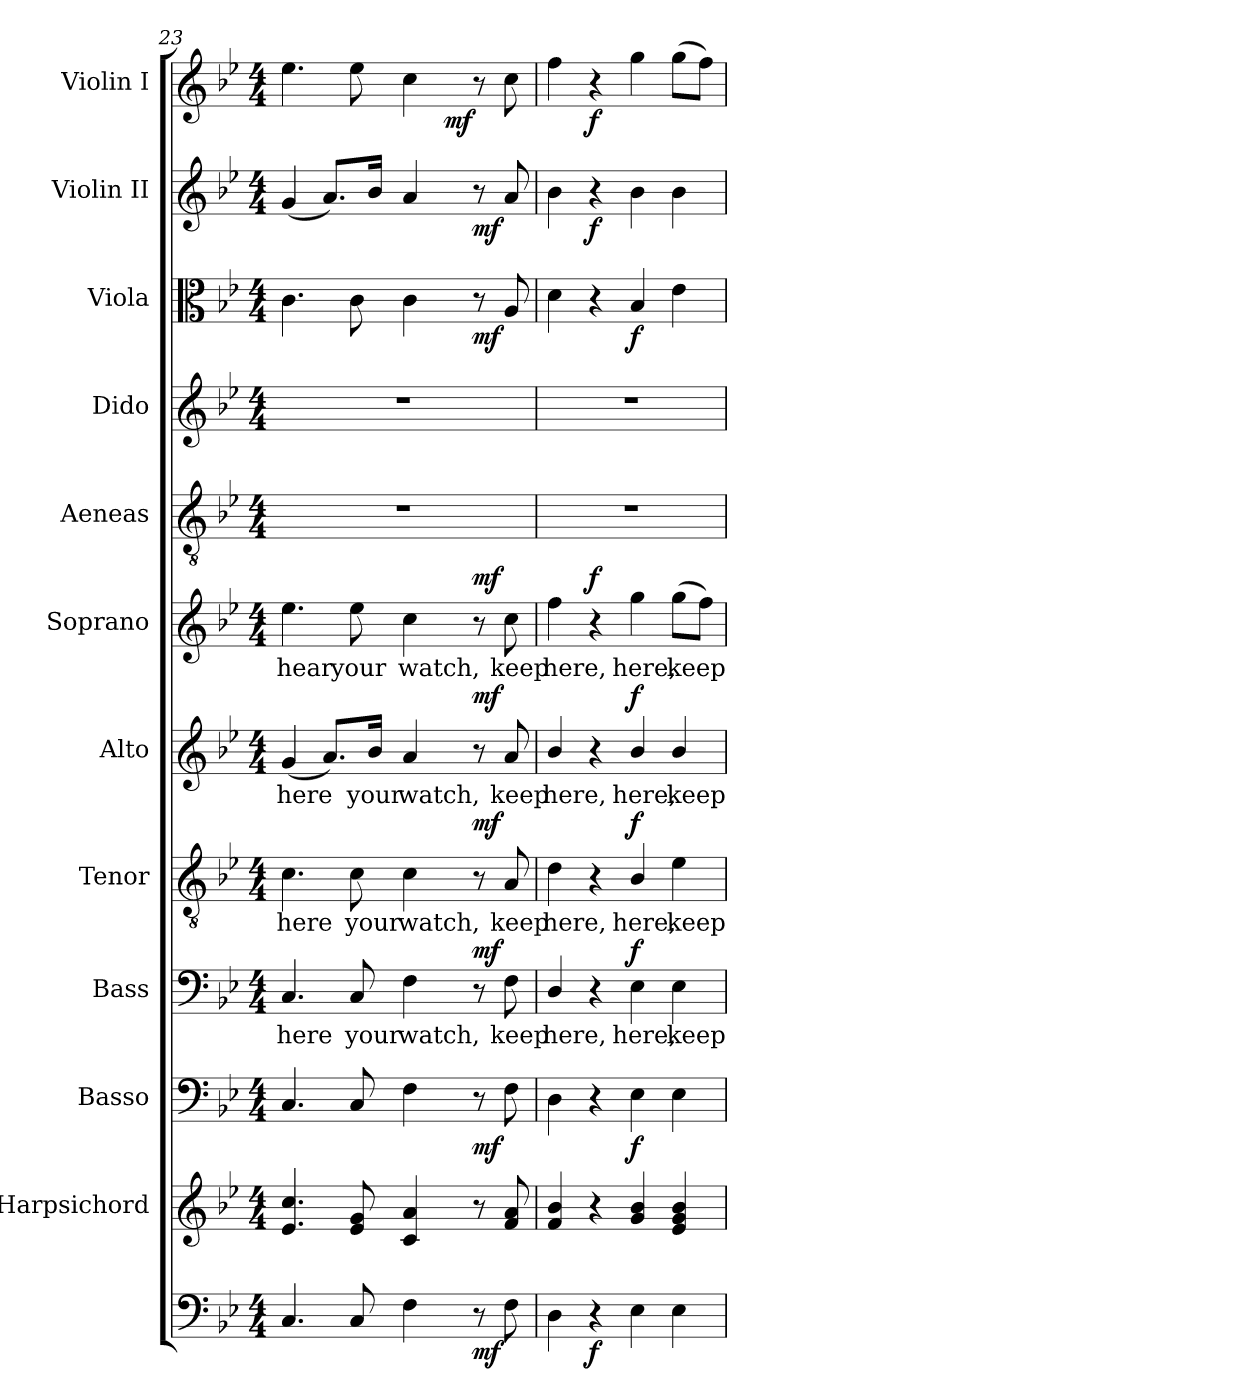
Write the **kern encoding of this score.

**kern	**dynam	**kern	**kern	**dynam	**kern	**text	**dynam	**kern	**text	**dynam	**kern	**text	**dynam	**kern	**text	**dynam	**kern	**kern	**kern	**dynam	**kern	**dynam	**kern	**dynam
*part12	*part12	*part11	*part10	*part10	*part9	*part9	*part9	*part8	*part8	*part8	*part7	*part7	*part7	*part6	*part6	*part6	*part5	*part4	*part3	*part3	*part2	*part2	*part1	*part1
*staff12	*staff12	*staff11	*staff10	*staff10	*staff9	*staff9	*staff9	*staff8	*staff8	*staff8	*staff7	*staff7	*staff7	*staff6	*staff6	*staff6	*staff5	*staff4	*staff3	*staff3	*staff2	*staff2	*staff1	*staff1
*	*	*I"Harpsichord	*I"Basso	*	*I"Bass	*	*	*I"Tenor	*	*	*I"Alto	*	*	*I"Soprano	*	*	*I"Aeneas	*I"Dido	*I"Viola	*	*I"Violin II	*	*I"Violin I	*
*	*	*I'Hpsc.	*I'Basso	*	*I'B.	*	*	*I'T.	*	*	*I'A.	*	*	*I'S.	*	*	*	*	*I'Viola	*	*I'Vln. II	*	*I'Vln. I	*
*clefF4	*	*clefG2	*clefF4	*	*clefF4	*	*	*clefGv2	*	*	*clefG2	*	*	*clefG2	*	*	*clefGv2	*clefG2	*clefC3	*	*clefG2	*	*clefG2	*
*	*	*	*	*	*	*	*	*ITrd7c12	*	*	*	*	*	*	*	*	*ITrd7c12	*	*	*	*	*	*	*
*k[b-e-]	*	*k[b-e-]	*k[b-e-]	*	*k[b-e-]	*	*	*k[b-e-]	*	*	*k[b-e-]	*	*	*k[b-e-]	*	*	*k[b-e-]	*k[b-e-]	*k[b-e-]	*	*k[b-e-]	*	*k[b-e-]	*
*g:	*	*g:	*g:	*	*g:	*	*	*g:	*	*	*g:	*	*	*g:	*	*	*g:	*g:	*g:	*	*g:	*	*g:	*
*M4/4	*	*M4/4	*M4/4	*	*M4/4	*	*	*M4/4	*	*	*M4/4	*	*	*M4/4	*	*	*M4/4	*M4/4	*M4/4	*	*M4/4	*	*M4/4	*
=23	=23	=23	=23	=23	=23	=23	=23	=23	=23	=23	=23	=23	=23	=23	=23	=23	=23	=23	=23	=23	=23	=23	=23	=23
!	!	!	!	!	!	!LO:LY:b:color=#000000	!	!	!	!	!	!	!	!	!	!	!	!	!	!	!	!	!	!
!	!	!	!	!	!	!	!	!	!LO:LY:b:color=#000000	!	!	!	!	!	!	!	!	!	!	!	!	!	!	!
!	!	!	!	!	!	!	!	!	!	!	!	!LO:LY:b:color=#000000	!	!	!	!	!	!	!	!	!	!	!	!
!	!	!	!	!	!	!	!	!	!	!	!	!	!	!	!LO:LY:b:color=#000000	!	!	!	!	!	!	!	!	!
*	*	*	*	*	*	*	*	*	*	*	*	*	*	*	*	*	*	*	*	*	*	*	*^	*
4.Ci/	.	4.e-i/ 4.cci	4.Ci/	.	4.Ci/	here	.	4.Ci\	here	.	(4gi/	here	.	4.ee-i\	hear	.	1r	1r	4.ci\	.	(4gi/	.	4.ee-i\	2ryy	.
.	.	.	.	.	.	.	.	.	.	.	8.ai/L)	.	.	.	.	.	.	.	.	.	8.ai/L)	.	.	.	.
!	!	!	!	!	!	!LO:LY:b:color=#000000	!	!	!	!	!	!	!	!	!	!	!	!	!	!	!	!	!	!	!
!	!	!	!	!	!	!	!	!	!LO:LY:b:color=#000000	!	!	!	!	!	!	!	!	!	!	!	!	!	!	!	!
!	!	!	!	!	!	!	!	!	!	!	!	!	!	!	!LO:LY:b:color=#000000	!	!	!	!	!	!	!	!	!	!
8Ci/	.	8e-i/ 8gi	8Ci/	.	8Ci/	your	.	8Ci\	your	.	.	.	.	8ee-i\	your	.	.	.	8ci\	.	.	.	8ee-i\	.	.
!	!	!	!	!	!	!	!	!	!	!	!	!LO:LY:b:color=#000000	!	!	!	!	!	!	!	!	!	!	!	!	!
.	.	.	.	.	.	.	.	.	.	.	16b-i/Jk	your	.	.	.	.	.	.	.	.	16b-i/Jk	.	.	.	.
!	!	!	!	!	!	!LO:LY:b:color=#000000	!	!	!	!	!	!	!	!	!	!	!	!	!	!	!	!	!	!	!
!	!	!	!	!	!	!	!	!	!LO:LY:b:color=#000000	!	!	!	!	!	!	!	!	!	!	!	!	!	!	!	!
!	!	!	!	!	!	!	!	!	!	!	!	!LO:LY:b:color=#000000	!	!	!	!	!	!	!	!	!	!	!	!	!
!	!	!	!	!	!	!	!	!	!	!	!	!	!	!	!LO:LY:b:color=#000000	!	!	!	!	!	!	!	!	!	!
4Fi\	.	4ci/ 4ai	4Fi\	.	4Fi\	watch,	.	4Ci\	watch,	.	4ai/	watch,	.	4cci\	watch,	.	.	.	4ci\	.	4ai/	.	4cci\	16ryy	.
.	.	.	.	.	.	.	.	.	.	.	.	.	.	.	.	.	.	.	.	.	.	.	.	32ryy	.
.	.	.	.	.	.	.	.	.	.	.	.	.	.	.	.	.	.	.	.	.	.	.	.	64ryy	.
.	.	.	.	.	.	.	.	.	.	.	.	.	.	.	.	.	.	.	.	.	.	.	.	256..ryy	.
.	.	.	.	.	.	.	.	.	.	.	.	.	.	.	.	.	.	.	.	.	.	.	.	4ryy	mf
8r	mf	8r	8r	mf	8r	.	mf	8r	.	mf	8r	.	mf	8r	.	mf	.	.	8r	mf	8r	mf	8r	.	.
.	.	.	.	.	.	.	.	.	.	.	.	.	.	.	.	.	.	.	.	.	.	.	.	8ryy	.
!	!	!	!	!	!	!LO:LY:b:color=#000000	!	!	!	!	!	!	!	!	!	!	!	!	!	!	!	!	!	!	!
!	!	!	!	!	!	!	!	!	!LO:LY:b:color=#000000	!	!	!	!	!	!	!	!	!	!	!	!	!	!	!	!
!	!	!	!	!	!	!	!	!	!	!	!	!LO:LY:b:color=#000000	!	!	!	!	!	!	!	!	!	!	!	!	!
!	!	!	!	!	!	!	!	!	!	!	!	!	!	!	!LO:LY:b:color=#000000	!	!	!	!	!	!	!	!	!	!
8Fi\	.	8fi/ 8ai	8Fi\	.	8Fi\	keep	.	8AAi/	keep	.	8ai/	keep	.	8cci\	keep	.	.	.	8Ai/	.	8ai/	.	8cci\	.	.
.	.	.	.	.	.	.	.	.	.	.	.	.	.	.	.	.	.	.	.	.	.	.	.	128ryy	.
.	.	.	.	.	.	.	.	.	.	.	.	.	.	.	.	.	.	.	.	.	.	.	.	1024ryy	.
*	*	*	*	*	*	*	*	*	*	*	*	*	*	*	*	*	*	*	*	*	*	*	*v	*v	*
=24	=24	=24	=24	=24	=24	=24	=24	=24	=24	=24	=24	=24	=24	=24	=24	=24	=24	=24	=24	=24	=24	=24	=24	=24
*	*	*	*	*	*	*	*	*	*	*	*	*	*	*	*	*	*	*	*	*	*	*	*^	*
!	!	!	!	!	!	!LO:LY:b:color=#000000	!	!	!	!	!	!	!	!	!	!	!	!	!	!	!	!	!	!	!
*	*	*	*	*	*	*	*	*	*	*	*	*	*	*	*	*	*	*	*	*	*	*	*v	*v	*
*	*	*	*	*	*	*	*	*	*	*	*	*	*	*	*	*	*	*	*	*	*	*	*^	*
!	!	!	!	!	!	!	!	!	!LO:LY:b:color=#000000	!	!	!	!	!	!	!	!	!	!	!	!	!	!	!	!
*	*	*	*	*	*	*	*	*	*	*	*	*	*	*	*	*	*	*	*	*	*	*	*v	*v	*
*	*	*	*	*	*	*	*	*	*	*	*	*	*	*	*	*	*	*	*	*	*	*	*^	*
!	!	!	!	!	!	!	!	!	!	!	!	!LO:LY:b:color=#000000	!	!	!	!	!	!	!	!	!	!	!	!	!
*	*	*	*	*	*	*	*	*	*	*	*	*	*	*	*	*	*	*	*	*	*	*	*v	*v	*
*	*	*	*	*	*	*	*	*	*	*	*	*	*	*	*	*	*	*	*	*	*	*	*^	*
!	!	!	!	!	!	!	!	!	!	!	!	!	!	!	!LO:LY:b:color=#000000	!	!	!	!	!	!	!	!	!	!
*	*	*	*	*	*	*	*	*	*	*	*	*	*	*	*	*	*	*	*	*	*	*	*v	*v	*
4Di\	.	4fi/ 4b-i	4Di\	.	4Di/	here,	.	4Di\	here,	.	4b-i/	here,	.	4ffi\	here,	.	1r	1r	4di\	.	4b-i\	.	4ffi\	.
4r	f	4r	4r	.	4r	.	.	4r	.	.	4r	.	.	4r	.	f	.	.	4r	.	4r	f	4r	f
!	!	!	!	!	!	!LO:LY:b:color=#000000	!	!	!	!	!	!	!	!	!	!	!	!	!	!	!	!	!	!
!	!	!	!	!	!	!	!	!	!LO:LY:b:color=#000000	!	!	!	!	!	!	!	!	!	!	!	!	!	!	!
!	!	!	!	!	!	!	!	!	!	!	!	!LO:LY:b:color=#000000	!	!	!	!	!	!	!	!	!	!	!	!
!	!	!	!	!	!	!	!	!	!	!	!	!	!	!	!LO:LY:b:color=#000000	!	!	!	!	!	!	!	!	!
4E-i\	.	4gi/ 4b-i	4E-i\	f	4E-i\	here,	f	4BB-i/	here,	f	4b-i/	here,	f	4ggi\	here,	.	.	.	4B-i/	f	4b-i\	.	4ggi\	.
!	!	!	!	!	!	!LO:LY:b:color=#000000	!	!	!	!	!	!	!	!	!	!	!	!	!	!	!	!	!	!
!	!	!	!	!	!	!	!	!	!LO:LY:b:color=#000000	!	!	!	!	!	!	!	!	!	!	!	!	!	!	!
!	!	!	!	!	!	!	!	!	!	!	!	!LO:LY:b:color=#000000	!	!	!	!	!	!	!	!	!	!	!	!
!	!	!	!	!	!	!	!	!	!	!	!	!	!	!	!LO:LY:b:color=#000000	!	!	!	!	!	!	!	!	!
4E-i\	.	4e-i/ 4gi 4b-i	4E-i\	.	4E-i\	keep	.	4E-i\	keep	.	4b-i/	keep	.	(8ggi\L	keep	.	.	.	4e-i\	.	4b-i\	.	(8ggi\L	.
.	.	.	.	.	.	.	.	.	.	.	.	.	.	8ffi\J)	.	.	.	.	.	.	.	.	8ffi\J)	.
=	=	=	=	=	=	=	=	=	=	=	=	=	=	=	=	=	=	=	=	=	=	=	=	=
*-	*-	*-	*-	*-	*-	*-	*-	*-	*-	*-	*-	*-	*-	*-	*-	*-	*-	*-	*-	*-	*-	*-	*-	*-
